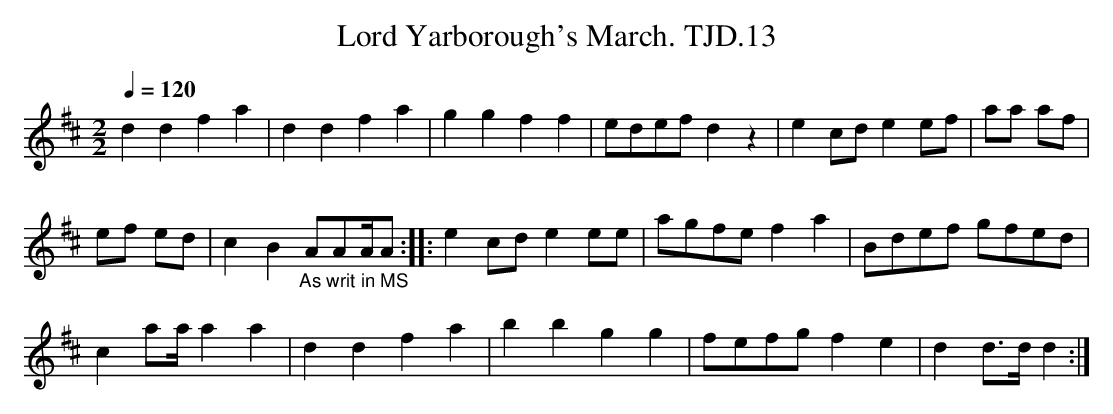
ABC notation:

X:1
T:Lord Yarborough's March. TJD.13
L:1/4
M:2/2
Q:1/4=120
K:D
ddfa|ddfa|ggff|e/d/e/f/dz|ec/d/e e/f/|a/a/ a/f/|!
e/f/ e/d/|cB"_As writ in MS" A/A/A//A/::ec/d/ee/e/|a/g/f/e/fa|B/d/e/f/ g/f/e/d/|!
ca/a//aa|ddfa|bbgg|f/e/f/g/fe|dd/>d/d:|]
